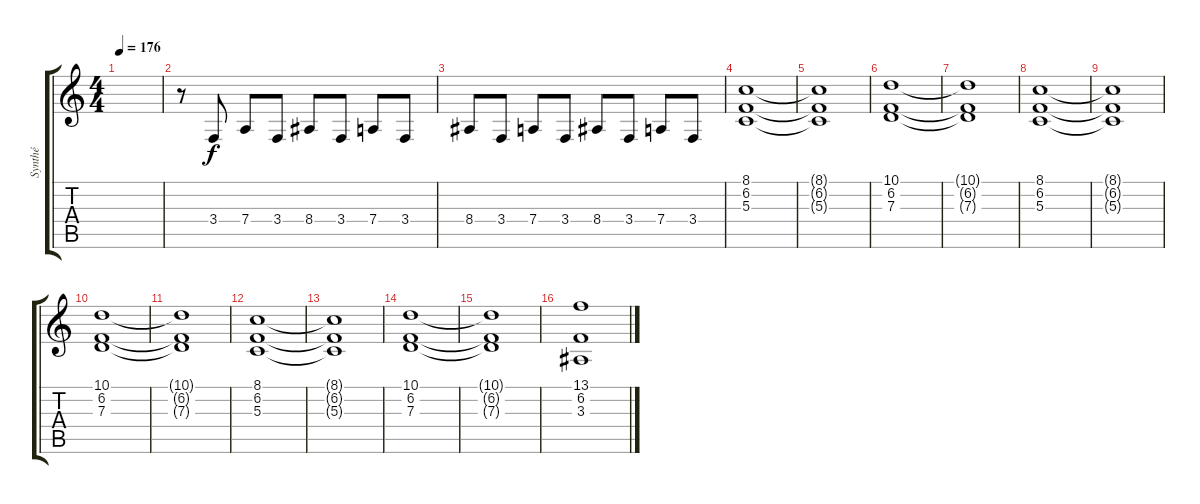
\track ("Synthé" "Synthé") {instrument synthstrings1}
\staff {score tabs}
\tuning (E4 B3 G3 D3 A2 E2) {hide}
\ts (4 4)
\tempo 176
\clef g2
\ks c
|
r.8{volume 11 instrument rockorgan} 3.4.8 7.4.8 3.4.8 8.4.8 3.4.8 7.4.8 3.4.8 |
8.4.8{volume 11 instrument rockorgan} 3.4.8 7.4.8 3.4.8 8.4.8 3.4.8 7.4.8 3.4.8 |
(8.1 6.2 5.3).1{volume 12 instrument synthstrings1} |
(8.1{t} 6.2{t} 5.3{t}).1 |
(10.1 6.2 7.3).1 |
(10.1{t} 6.2{t} 7.3{t}).1 |
(8.1 6.2 5.3).1 |
(8.1{t} 6.2{t} 5.3{t}).1 |
(10.1 6.2 7.3).1 |
(10.1{t} 6.2{t} 7.3{t}).1 |
(8.1 6.2 5.3).1 |
(8.1{t} 6.2{t} 5.3{t}).1 |
(10.1 6.2 7.3).1 |
(10.1{t} 6.2{t} 7.3{t}).1 |
(13.1 6.2 3.3).1
